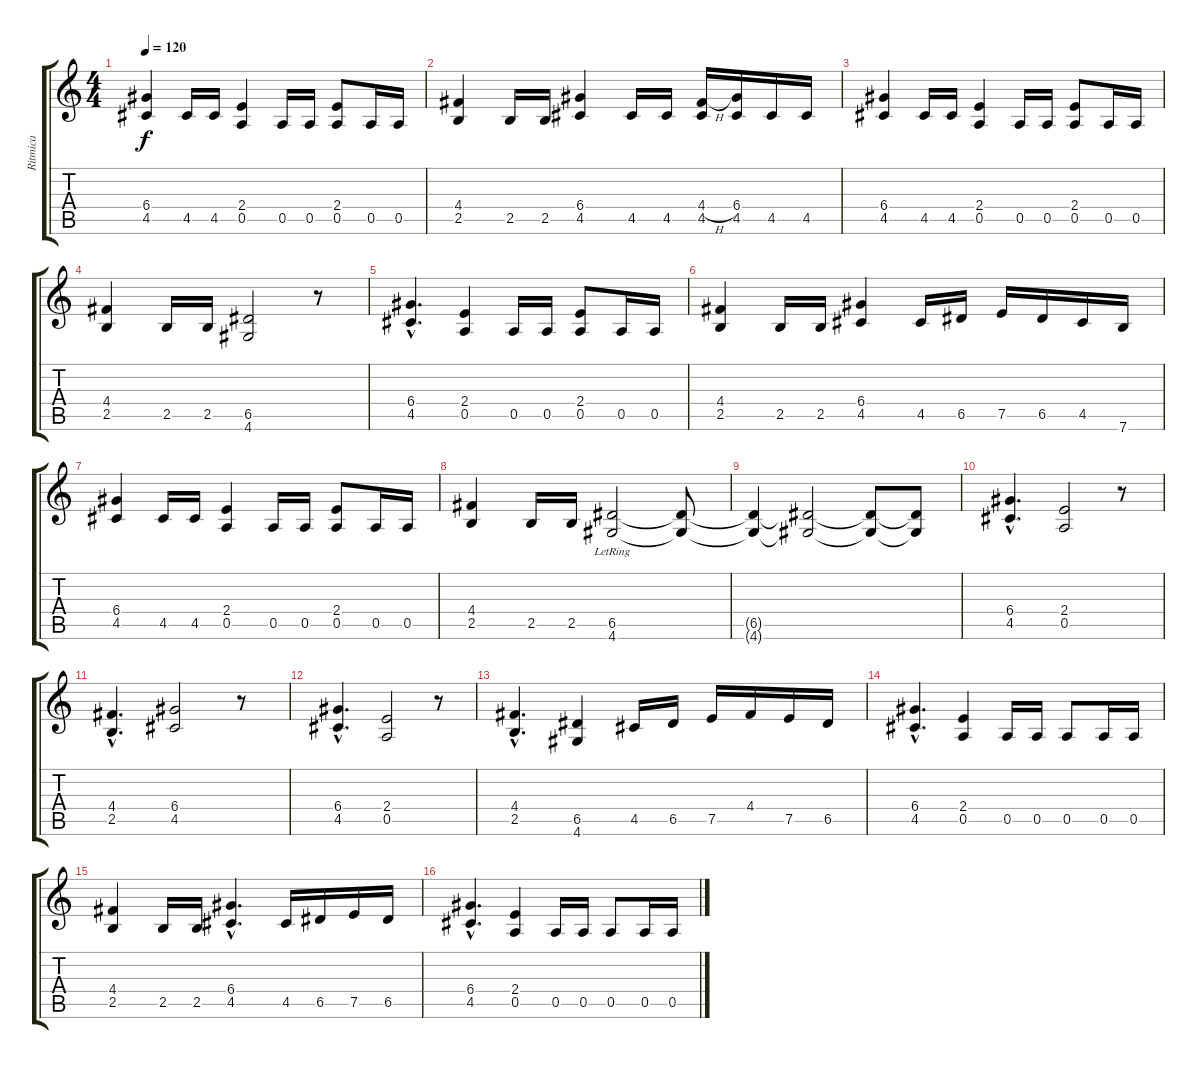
\track ("Ritmica" "Ritmica") {instrument overdrivenguitar}
\staff {score tabs}
\tuning (E4 B3 G3 D3 A2 E2) {hide}
\ts (4 4)
\tempo 120
\clef g2
\ks c
(6.4 4.5).4{dy f instrument overdrivenguitar} 4.5.16 4.5.16 (2.4 0.5).4 0.5.16 0.5.16 (2.4 0.5).8 0.5.16 0.5.16 |
(4.4 2.5).4 2.5.16 2.5.16 (6.4 4.5).4 4.5.16 4.5.16 (4.4{h} 4.5).16 (6.4 4.5).16 4.5.16 4.5.16 |
(6.4 4.5).4 4.5.16 4.5.16 (2.4 0.5).4 0.5.16 0.5.16 (2.4 0.5).8 0.5.16 0.5.16 |
(4.4 2.5).4 2.5.16 2.5.16 (6.5 4.6).2 r.8 |
(6.4{hac} 4.5{hac}).4{d} (2.4 0.5).4 0.5.16 0.5.16 (2.4 0.5).8 0.5.16 0.5.16 |
(4.4 2.5).4 2.5.16 2.5.16 (6.4 4.5).4 4.5.16 6.5.16 7.5.16 6.5.16 4.5.16 7.6.16 |
(6.4 4.5).4 4.5.16 4.5.16 (2.4 0.5).4 0.5.16 0.5.16 (2.4 0.5).8 0.5.16 0.5.16 |
(4.4 2.5).4 2.5.16 2.5.16 (6.5{lr} 4.6).2 (6.5{t} 4.6{t}).8 |
(6.5{t} 4.6{t}).4 (6.5{t} 4.6{t}).2 (6.5{t} 4.6{t}).8 (6.5{t} 4.6{t}).8 |
(6.4{hac} 4.5{hac}).4{d} (2.4 0.5).2 r.8 |
(4.4{hac} 2.5{hac}).4{d} (6.4 4.5).2 r.8 |
(6.4{hac} 4.5{hac}).4{d} (2.4 0.5).2 r.8 |
(4.4{hac} 2.5{hac}).4{d} (6.5 4.6).4 4.5.16 6.5.16 7.5.16 4.4.16 7.5.16 6.5.16 |
(6.4{hac} 4.5{hac}).4{d} (2.4 0.5).4 0.5.16 0.5.16 0.5.8 0.5.16 0.5.16 |
(4.4 2.5).4 2.5.16 2.5.16 (6.4{hac} 4.5{hac}).4{d} 4.5.16 6.5.16 7.5.16 6.5.16 |
(6.4{hac} 4.5{hac}).4{d} (2.4 0.5).4 0.5.16 0.5.16 0.5.8 0.5.16 0.5.16
